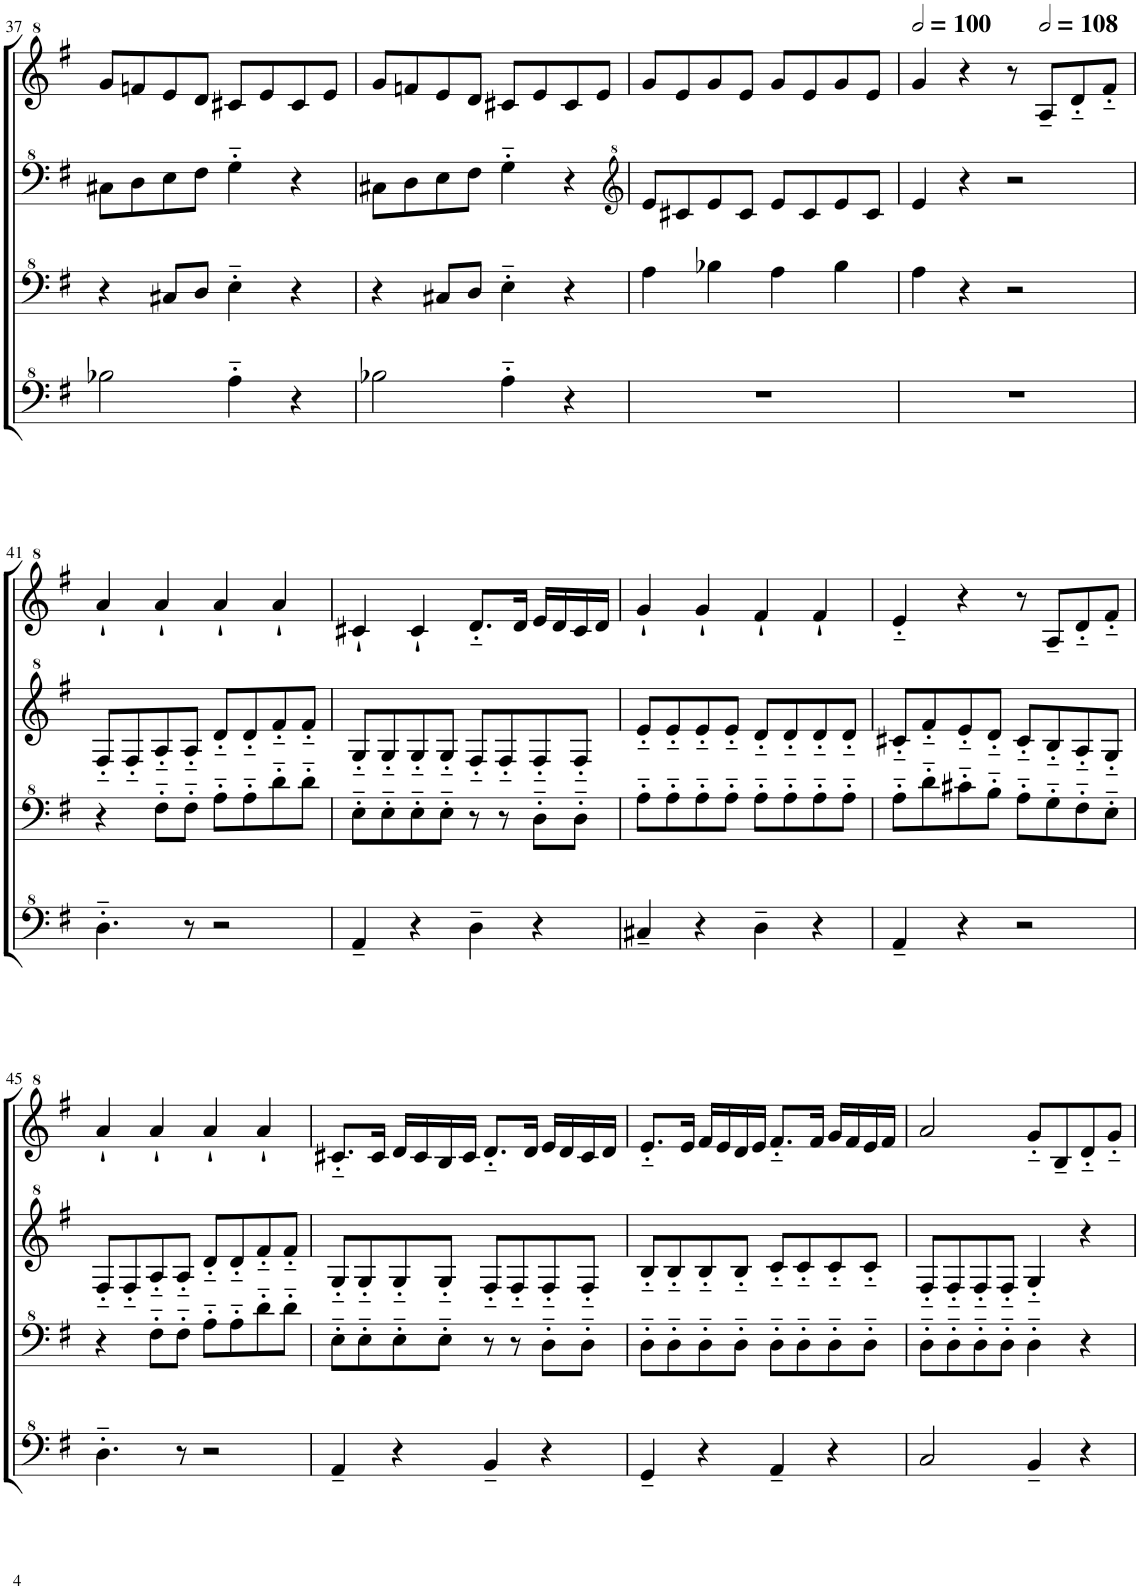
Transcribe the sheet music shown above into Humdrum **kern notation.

**kern	**kern	**kern	**kern
*part1	*part1	*part1	*part1
*staff4	*staff3	*staff2	*staff1
*I"Model III	*	*	*
!!LO:PB:g=z
*clefF^4	*clefF^4	*clefF^4	*clefG^2
*k[f#]	*k[f#]	*k[f#]	*k[f#]
*M2/2	*M2/2	*M2/2	*M2/2
*met(c|)	*met(c|)	*met(c|)	*met(c|)
=37	=37	=37	=37
2b-X\	4r	8c#X\L	8gg/L
.	.	8d\	8ffn/
.	8c#X/L	8e\	8ee/
.	8d/J	8f#\J	8dd/J
4a'~\	4e'~\	4g'~\	8cc#X/L
.	.	.	8ee/
4r	4r	4r	8cc#/
.	.	.	8ee/J
=38	=38	=38	=38
2b-X\	4r	8c#X\L	8gg/L
.	.	8d\	8ffn/
.	8c#X/L	8e\	8ee/
.	8d/J	8f#\J	8dd/J
4a'~\	4e'~\	4g'~\	8cc#X/L
.	.	.	8ee/
4r	4r	4r	8cc#/
.	.	.	8ee/J
=39	=39	=39	=39
*	*	*clefG^2	*
1r	4a\	8ee/L	8gg/L
.	.	8cc#X/	8ee/
.	4b-X\	8ee/	8gg/
.	.	8cc#/J	8ee/J
.	4a\	8ee/L	8gg/L
.	.	8cc#/	8ee/
.	4b-\	8ee/	8gg/
.	.	8cc#/J	8ee/J
=40	=40	=40	=40
*	*	*	*MM200
1r	4a\	4ee/	4gg/
.	4r	4r	4r
.	2r	2r	8r
*	*	*	*MM216
.	.	.	8a~/L
.	.	.	8dd'~/
.	.	.	8ff#'~/J
!!LO:LB:g=z
=41	=41	=41	=41
4.d'~\	4r	8f#'~/L	4aa`/
.	.	8f#'~/	.
.	8f#'~\L	8a'~/	4aa`/
8r	8f#'~\J	8a'~/J	.
2r	8a'~\L	8dd'~/L	4aa`/
.	8a'~\	8dd'~/	.
.	8dd'~\	8ff#'~/	4aa`/
.	8dd'~\J	8ff#'~/J	.
=42	=42	=42	=42
4A~/	8e'~\L	8g'~/L	4cc#X`/
.	8e'~\	8g'~/	.
4r	8e'~\	8g'~/	4cc#`/
.	8e'~\J	8g'~/J	.
4d~\	8r	8f#'~/L	8.dd'~/L
.	8r	8f#'~/	.
.	.	.	16dd/Jk
4r	8d'~\L	8f#'~/	16ee/LL
.	.	.	16dd/
.	8d'~\J	8f#'~/J	16cc#/
.	.	.	16dd/JJ
=43	=43	=43	=43
4c#X~/	8a'~\L	8ee'~/L	4gg`/
.	8a'~\	8ee'~/	.
4r	8a'~\	8ee'~/	4gg`/
.	8a'~\J	8ee'~/J	.
4d~\	8a'~\L	8dd'~/L	4ff#`/
.	8a'~\	8dd'~/	.
4r	8a'~\	8dd'~/	4ff#`/
.	8a'~\J	8dd'~/J	.
=44	=44	=44	=44
4A~/	8a'~\L	8cc#X'~/L	4ee'~/
.	8dd'~\	8ff#'~/	.
4r	8cc#X'~\	8ee'~/	4r
.	8b'~\J	8dd'~/J	.
2r	8a'~\L	8cc#'~/L	8r
.	8g'~\	8b'~/	8a~/L
.	8f#'~\	8a'~/	8dd'~/
.	8e'~\J	8g'~/J	8ff#'~/J
!!LO:LB:g=z
=45	=45	=45	=45
4.d'~\	4r	8f#'~/L	4aa`/
.	.	8f#'~/	.
.	8f#'~\L	8a'~/	4aa`/
8r	8f#'~\J	8a'~/J	.
2r	8a'~\L	8dd'~/L	4aa`/
.	8a'~\	8dd'~/	.
.	8dd'~\	8ff#'~/	4aa`/
.	8dd'~\J	8ff#'~/J	.
=46	=46	=46	=46
4A~/	8e'~\L	8g'~/L	8.cc#X'~/L
.	8e'~\	8g'~/	.
.	.	.	16cc#/Jk
4r	8e'~\	8g'~/	16dd/LL
.	.	.	16cc#/
.	8e'~\J	8g'~/J	16b/
.	.	.	16cc#/JJ
4B~/	8r	8f#'~/L	8.dd'~/L
.	8r	8f#'~/	.
.	.	.	16dd/Jk
4r	8d'~\L	8f#'~/	16ee/LL
.	.	.	16dd/
.	8d'~\J	8f#'~/J	16cc#/
.	.	.	16dd/JJ
=47	=47	=47	=47
4G~/	8d'~\L	8b'~/L	8.ee'~/L
.	8d'~\	8b'~/	.
.	.	.	16ee/Jk
4r	8d'~\	8b'~/	16ff#/LL
.	.	.	16ee/
.	8d'~\J	8b'~/J	16dd/
.	.	.	16ee/JJ
4A~/	8d'~\L	8cc'~/L	8.ff#'~/L
.	8d'~\	8cc'~/	.
.	.	.	16ff#/Jk
4r	8d'~\	8cc'~/	16gg/LL
.	.	.	16ff#/
.	8d'~\J	8cc'~/J	16ee/
.	.	.	16ff#/JJ
=48	=48	=48	=48
2c/	8d'~\L	8f#'~/L	2aa/
.	8d'~\	8f#'~/	.
.	8d'~\	8f#'~/	.
.	8d'~\J	8f#'~/J	.
4B~/	4d'~\	4g'~/	8gg'~/L
.	.	.	8b~/
4r	4r	4r	8dd'~/
.	.	.	8gg'~/J
=	=	=	=
*-	*-	*-	*-
